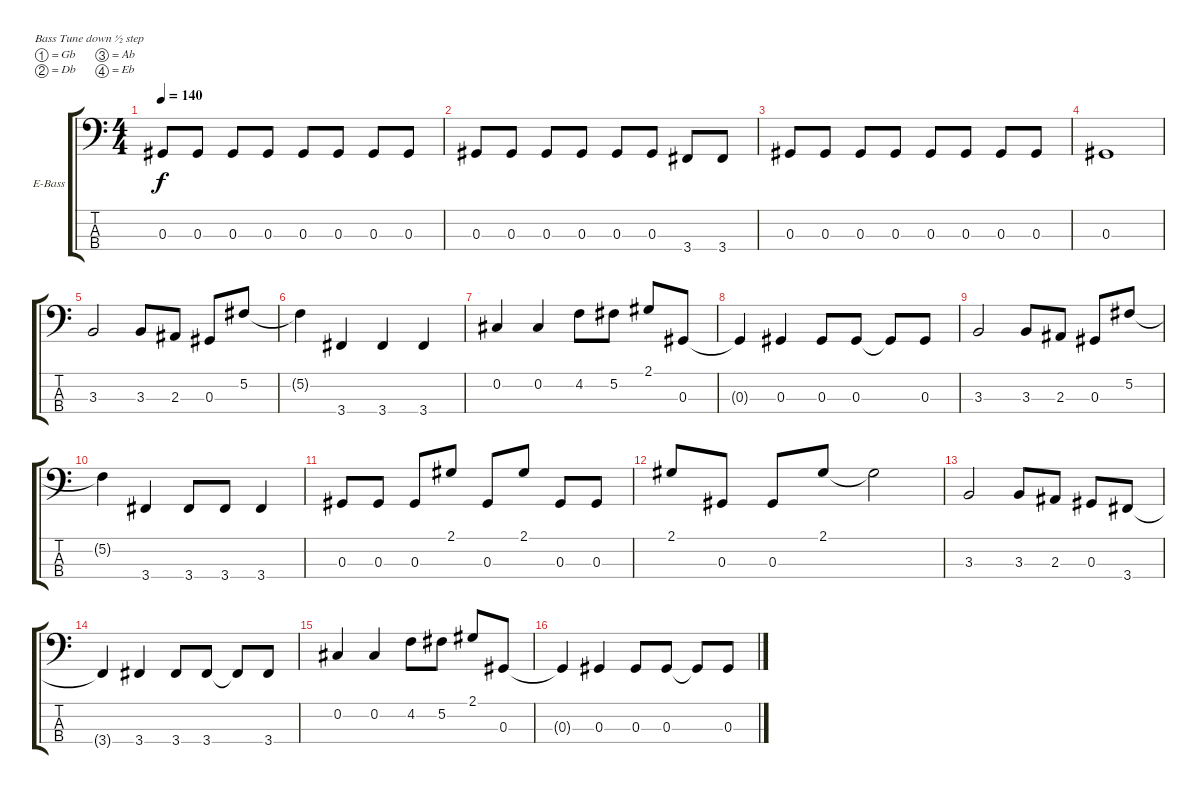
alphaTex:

\defaultSystemsLayout 4
\bracketExtendMode groupsimilarinstruments
\firstSystemTrackNameOrientation horizontal
\otherSystemsTrackNameOrientation horizontal
\track ("Kelly" "E-Bass") {instrument electricbassfinger}
\staff {score tabs}
\tuning (Gb2 Db2 Ab1 Eb1)
\ts (4 4)
\tempo 140
\clef f4
\ks c
0.3.8{dy f} 0.3.8 0.3.8 0.3.8 0.3.8 0.3.8 0.3.8 0.3.8 |
0.3.8 0.3.8 0.3.8 0.3.8 0.3.8 0.3.8 3.4.8 3.4.8 |
0.3.8 0.3.8 0.3.8 0.3.8 0.3.8 0.3.8 0.3.8 0.3.8 |
0.3.1 |
3.3.2 3.3.8 2.3.8 0.3.8 5.2.8 |
5.2{t}.4 3.4.4 3.4.4 3.4.4 |
0.2.4 0.2.4 4.2.8 5.2.8 2.1.8 0.3.8 |
0.3{t}.4 0.3.4 0.3.8 0.3.8 0.3{t}.8 0.3.8 |
3.3.2 3.3.8 2.3.8 0.3.8 5.2.8 |
5.2{t}.4 3.4.4 3.4.8 3.4.8 3.4.4 |
0.3.8 0.3.8 0.3.8 2.1.8 0.3.8 2.1.8 0.3.8 0.3.8 |
2.1.8 0.3.8 0.3.8 2.1.8 2.1{t}.2 |
3.3.2 3.3.8 2.3.8 0.3.8 3.4.8 |
3.4{t}.4 3.4.4 3.4.8 3.4.8 3.4{t}.8 3.4.8 |
0.2.4 0.2.4 4.2.8 5.2.8 2.1.8 0.3.8 |
0.3{t}.4 0.3.4 0.3.8 0.3.8 0.3{t}.8 0.3.8
